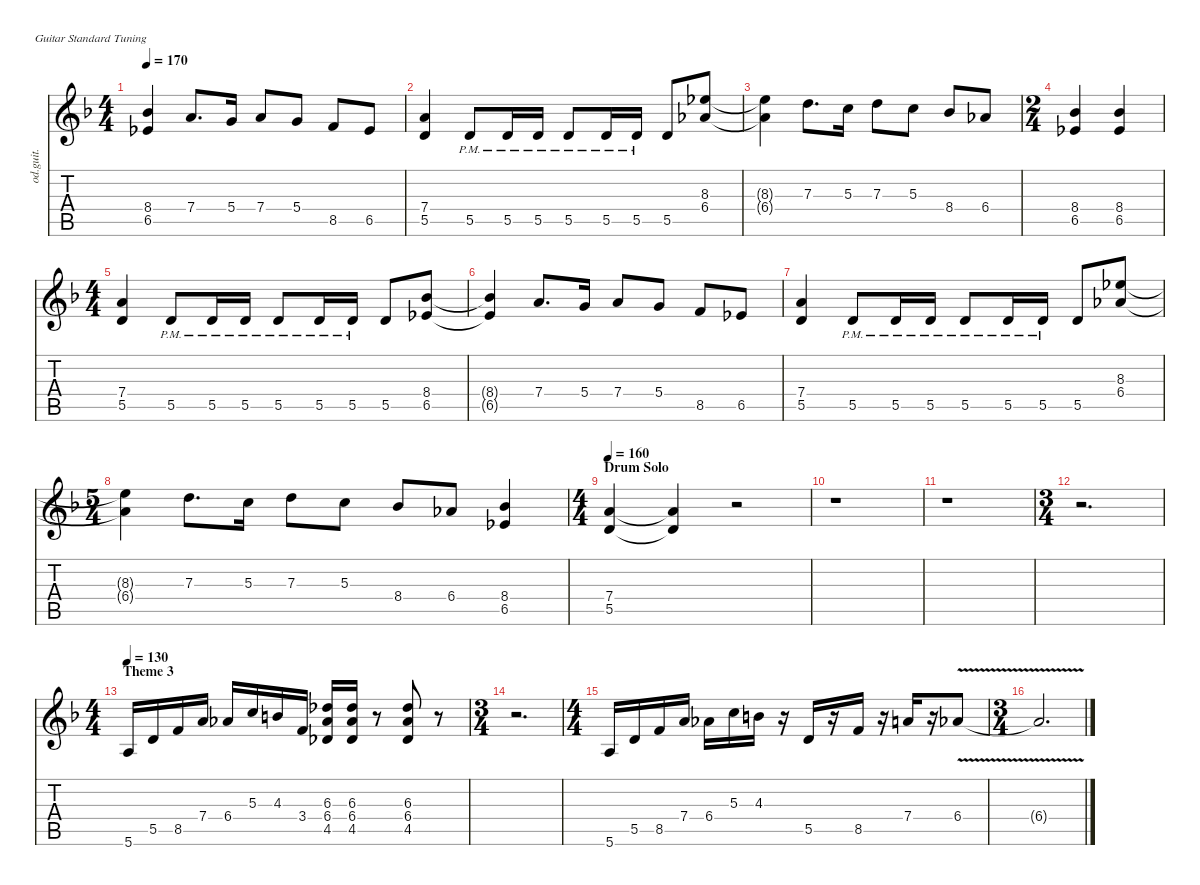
\defaultSystemsLayout 4
\hideDynamics
\bracketExtendMode nobrackets
\otherSystemsTrackNameOrientation horizontal
\track ("Guitar I" "od.guit.") {instrument overdrivenguitar}
\staff {score tabs}
\tuning (E4 B3 G3 D3 A2 E2)
\ts (4 4)
\tempo 170
\clef g2
\ks f
(8.4{t acc b} 6.5{t acc b}).4{dy f beam Up} 7.4{acc forcenatural}.8{d beam Up} 5.4{acc forcenatural}.16{beam Up} 7.4{acc forcenatural}.8{beam Up} 5.4{acc forcenatural}.8{beam Up} 8.5{acc forcenatural}.8{beam Up} 6.5{acc b}.8{beam Up} |
(7.4{acc forcenatural} 5.5{acc forcenatural}).4{beam Up} 5.5{pm acc forcenatural}.8{beam Up} 5.5{pm acc forcenatural}.16{beam Up} 5.5{pm acc forcenatural}.16{beam Up} 5.5{pm acc forcenatural}.8{beam Up} 5.5{pm acc forcenatural}.16{beam Up} 5.5{pm acc forcenatural}.16{beam Up} 5.5{acc forcenatural}.8{beam Up} (8.3{acc b} 6.4{acc b}).8{beam Up} |
(8.3{t acc b} 6.4{t acc b}).4{beam Down} 7.3{acc forcenatural}.8{d beam Down} 5.3{acc forcenatural}.16{beam Down} 7.3{acc forcenatural}.8{beam Down} 5.3{acc forcenatural}.8{beam Down} 8.4{acc b}.8{beam Up} 6.4{acc b}.8{beam Up} |
\ts (2 4)
(8.4{acc b} 6.5{acc b}).4{beam Up} (8.4{acc b} 6.5{acc b}).4{beam Up} |
\ts (4 4)
(7.4{acc forcenatural} 5.5{acc forcenatural}).4{beam Up} 5.5{pm acc forcenatural}.8{beam Up} 5.5{pm acc forcenatural}.16{beam Up} 5.5{pm acc forcenatural}.16{beam Up} 5.5{pm acc forcenatural}.8{beam Up} 5.5{pm acc forcenatural}.16{beam Up} 5.5{pm acc forcenatural}.16{beam Up} 5.5{acc forcenatural}.8{beam Up} (8.4{acc b} 6.5{acc b}).8{beam Up} |
(8.4{t acc b} 6.5{t acc b}).4{beam Up} 7.4{acc forcenatural}.8{d beam Up} 5.4{acc forcenatural}.16{beam Up} 7.4{acc forcenatural}.8{beam Up} 5.4{acc forcenatural}.8{beam Up} 8.5{acc forcenatural}.8{beam Up} 6.5{acc b}.8{beam Up} |
(7.4{acc forcenatural} 5.5{acc forcenatural}).4{beam Up} 5.5{pm acc forcenatural}.8{beam Up} 5.5{pm acc forcenatural}.16{beam Up} 5.5{pm acc forcenatural}.16{beam Up} 5.5{pm acc forcenatural}.8{beam Up} 5.5{pm acc forcenatural}.16{beam Up} 5.5{pm acc forcenatural}.16{beam Up} 5.5{acc forcenatural}.8{beam Up} (8.3{acc b} 6.4{acc b}).8{beam Up} |
\ts (5 4)
(8.3{t acc b} 6.4{t acc b}).4{beam Down} 7.3{acc forcenatural}.8{d beam Down} 5.3{acc forcenatural}.16{beam Down} 7.3{acc forcenatural}.8{beam Down} 5.3{acc forcenatural}.8{beam Down} 8.4{acc b}.8{beam Up} 6.4{acc b}.8{beam Up} (8.4{acc b} 6.5{acc b}).4{beam Up} |
\ts (4 4)
\section ("" "Drum Solo")
\tempo 160
(7.4{acc forcenatural} 5.5{acc forcenatural}).4{beam Up} (7.4{t acc forcenatural} 5.5{t acc forcenatural}).4{beam Up} r.2{beam Up} |
r.1{beam Down} |
r.1{beam Down} |
\ts (3 4)
r.2{d beam Down} |
\ts (4 4)
\section ("" "Theme 3")
\tempo 130
5.6{acc forcenatural}.16{beam Up} 5.5{acc forcenatural}.16{beam Up} 8.5{acc forcenatural}.16{beam Up} 7.4{acc forcenatural}.16{beam Up} 6.4{acc b}.16{beam Up} 5.3{acc forcenatural}.16{beam Up} 4.3{acc forcenatural}.16{beam Up} 3.4{acc forcenatural}.16{beam Up} (6.3{acc b} 6.4{acc b} 4.5{acc b}).16{beam Up} (6.3{acc b} 6.4{acc b} 4.5{acc b}).16{beam Up} r.8{beam Up} (6.3{acc b} 6.4{acc b} 4.5{acc b}).8{beam Up} r.8{beam Up} |
\ts (3 4)
r.2{d beam Down} |
\ts (4 4)
5.6{acc forcenatural}.16{beam Up} 5.5{acc forcenatural}.16{beam Up} 8.5{acc forcenatural}.16{beam Up} 7.4{acc forcenatural}.16{beam Up} 6.4{acc b}.16{beam Down} 5.3{acc forcenatural}.16{beam Down} 4.3{acc forcenatural}.16{beam Down} r.16{beam Down} 5.5{acc forcenatural}.16{beam Up} r.16{beam Up} 8.5{acc forcenatural}.16{beam Up} r.16{beam Up} 7.4{acc forcenatural}.16{beam Up} r.16{beam Up} 6.4{v acc b}.8{beam Up} |
\ts (3 4)
6.4{v t acc b}.2{d beam Up}
